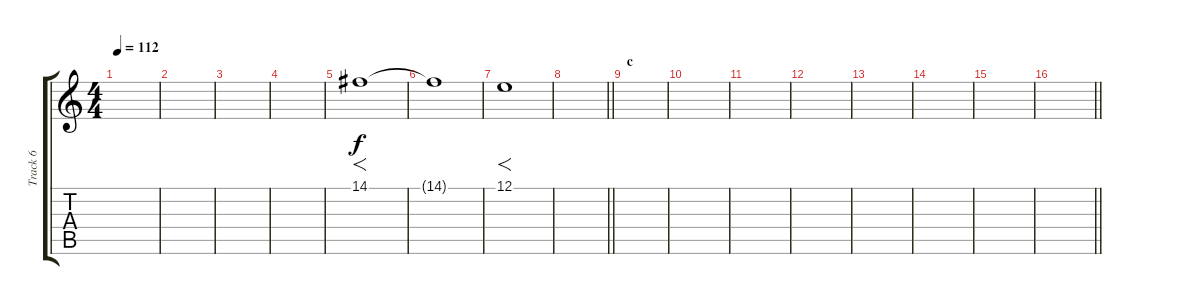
\track ("Track 6" "Track 6") {instrument synthstrings1}
\staff {score tabs}
\tuning (E4 B3 G3 D3 A2 E2) {hide}
\ts (4 4)
\tempo 112
\clef g2
\ks c
|
|
|
|
14.1.1{f} |
14.1{t}.1{volume 0} |
12.1.1{f volume 13} |
\barLineRight lightlight
|
\section ("" "c")
|
|
|
|
|
|
|
\barLineRight lightlight
